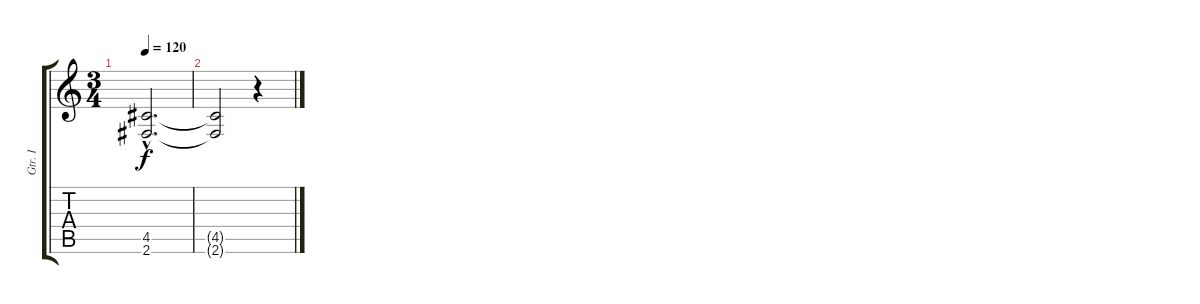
\track ("Gtr. I" "Gtr. I") {instrument distortionguitar}
\staff {score tabs}
\tuning (E4 B3 G3 D3 A2 E2) {hide}
\ts (3 4)
\tempo 120
\clef g2
\ks c
(4.5{hac t} 2.6{hac t}).2{d dy f} |
(4.5{t} 2.6{t}).2 r.4
